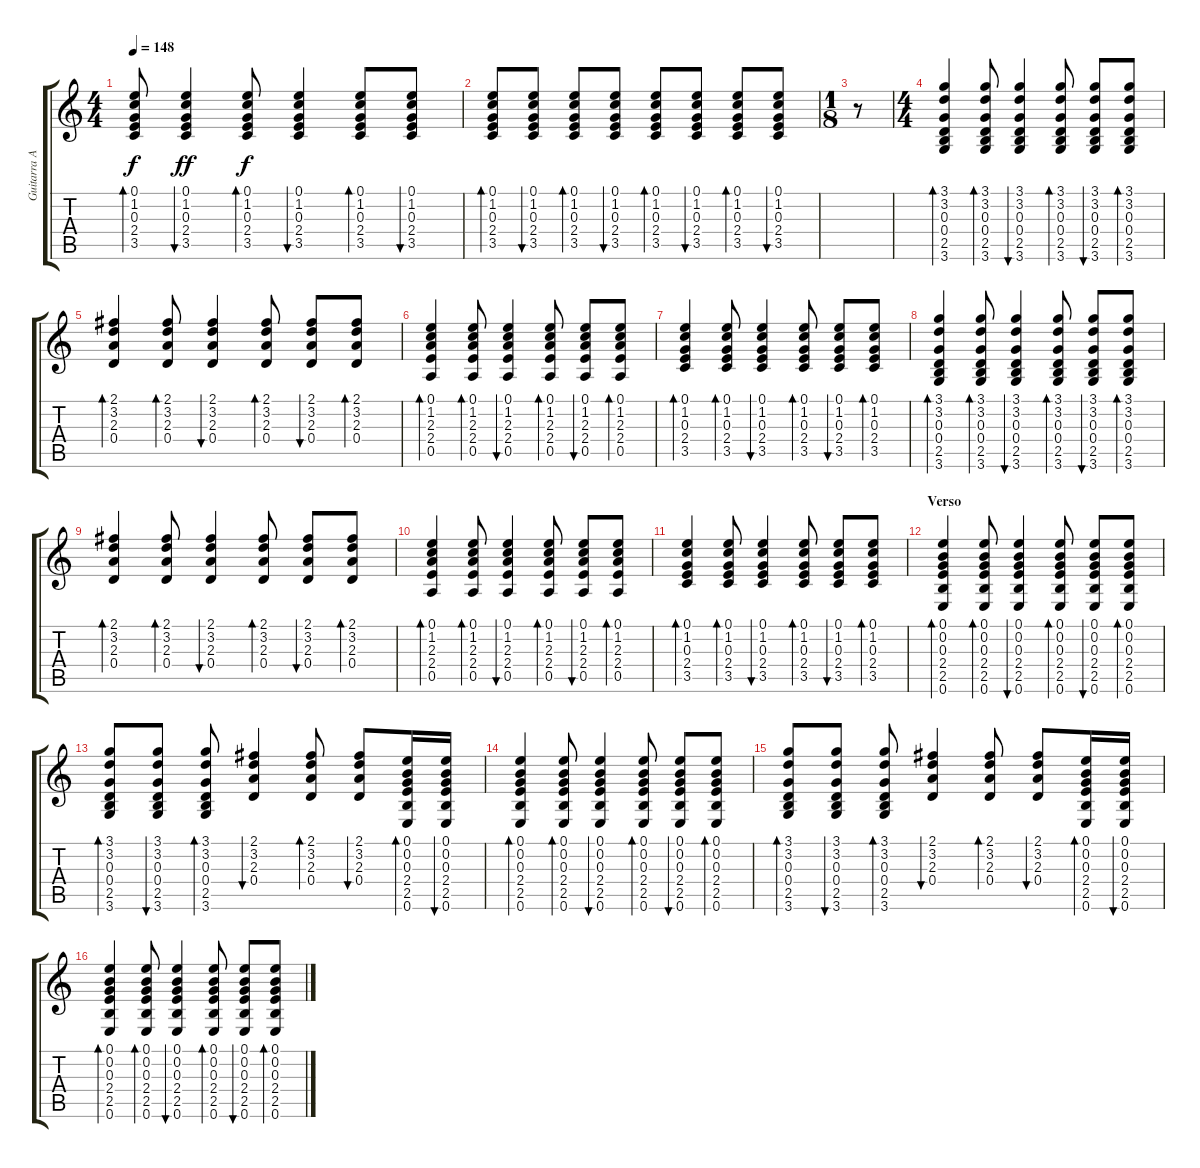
\track ("Guitarra Acústica" "Guitarra A") {instrument acousticguitarsteel}
\staff {score tabs}
\tuning (E4 B3 G3 D3 A2 E2) {hide}
\ts (4 4)
\tempo 148
\clef g2
\ks c
(0.1 1.2 0.3 2.4 3.5).8{bd 30 dy f} (0.1 1.2 0.3 2.4 3.5).4{bu 30 dy ff} (0.1 1.2 0.3 2.4 3.5).8{bd 30 dy f} (0.1 1.2 0.3 2.4 3.5).4{bu 30} (0.1 1.2 0.3 2.4 3.5).8{bd 30} (0.1 1.2 0.3 2.4 3.5).8{bu 30} |
(0.1 1.2 0.3 2.4 3.5).8{bd 30} (0.1 1.2 0.3 2.4 3.5).8{bu 30} (0.1 1.2 0.3 2.4 3.5).8{bd 30} (0.1 1.2 0.3 2.4 3.5).8{bu 30} (0.1 1.2 0.3 2.4 3.5).8{bd 30} (0.1 1.2 0.3 2.4 3.5).8{bu 30} (0.1 1.2 0.3 2.4 3.5).8{bd 30} (0.1 1.2 0.3 2.4 3.5).8{bu 30} |
\ts (1 8)
r.8 |
\ts (4 4)
(3.1 3.2 0.3 0.4 2.5 3.6).4{bd 30} (3.1 3.2 0.3 0.4 2.5 3.6).8{bd 30} (3.1 3.2 0.3 0.4 2.5 3.6).4{bu 30} (3.1 3.2 0.3 0.4 2.5 3.6).8{bd 30} (3.1 3.2 0.3 0.4 2.5 3.6).8{bu 30} (3.1 3.2 0.3 0.4 2.5 3.6).8{bd 30} |
(2.1 3.2 2.3 0.4).4{bd 30} (2.1 3.2 2.3 0.4).8{bd 30} (2.1 3.2 2.3 0.4).4{bu 30} (2.1 3.2 2.3 0.4).8{bd 30} (2.1 3.2 2.3 0.4).8{bu 30} (2.1 3.2 2.3 0.4).8{bd 30} |
(0.1 1.2 2.3 2.4 0.5).4{bd 30} (0.1 1.2 2.3 2.4 0.5).8{bd 30} (0.1 1.2 2.3 2.4 0.5).4{bu 30} (0.1 1.2 2.3 2.4 0.5).8{bd 30} (0.1 1.2 2.3 2.4 0.5).8{bu 30} (0.1 1.2 2.3 2.4 0.5).8{bd 30} |
(0.1 1.2 0.3 2.4 3.5).4{bd 30} (0.1 1.2 0.3 2.4 3.5).8{bd 30} (0.1 1.2 0.3 2.4 3.5).4{bu 30} (0.1 1.2 0.3 2.4 3.5).8{bd 30} (0.1 1.2 0.3 2.4 3.5).8{bu 30} (0.1 1.2 0.3 2.4 3.5).8{bd 30} |
(3.1 3.2 0.3 0.4 2.5 3.6).4{bd 30} (3.1 3.2 0.3 0.4 2.5 3.6).8{bd 30} (3.1 3.2 0.3 0.4 2.5 3.6).4{bu 30} (3.1 3.2 0.3 0.4 2.5 3.6).8{bd 30} (3.1 3.2 0.3 0.4 2.5 3.6).8{bu 30} (3.1 3.2 0.3 0.4 2.5 3.6).8{bd 30} |
(2.1 3.2 2.3 0.4).4{bd 30} (2.1 3.2 2.3 0.4).8{bd 30} (2.1 3.2 2.3 0.4).4{bu 30} (2.1 3.2 2.3 0.4).8{bd 30} (2.1 3.2 2.3 0.4).8{bu 30} (2.1 3.2 2.3 0.4).8{bd 30} |
(0.1 1.2 2.3 2.4 0.5).4{bd 30} (0.1 1.2 2.3 2.4 0.5).8{bd 30} (0.1 1.2 2.3 2.4 0.5).4{bu 30} (0.1 1.2 2.3 2.4 0.5).8{bd 30} (0.1 1.2 2.3 2.4 0.5).8{bu 30} (0.1 1.2 2.3 2.4 0.5).8{bd 30} |
(0.1 1.2 0.3 2.4 3.5).4{bd 30} (0.1 1.2 0.3 2.4 3.5).8{bd 30} (0.1 1.2 0.3 2.4 3.5).4{bu 30} (0.1 1.2 0.3 2.4 3.5).8{bd 30} (0.1 1.2 0.3 2.4 3.5).8{bu 30} (0.1 1.2 0.3 2.4 3.5).8{bd 30} |
\section ("" "Verso")
(0.1 0.2 0.3 2.4 2.5 0.6).4{bd 30} (0.1 0.2 0.3 2.4 2.5 0.6).8{bd 30} (0.1 0.2 0.3 2.4 2.5 0.6).4{bu 30} (0.1 0.2 0.3 2.4 2.5 0.6).8{bd 30} (0.1 0.2 0.3 2.4 2.5 0.6).8{bu 30} (0.1 0.2 0.3 2.4 2.5 0.6).8{bd 30} |
(3.1 3.2 0.3 0.4 2.5 3.6).8{bd 30} (3.1 3.2 0.3 0.4 2.5 3.6).8{bu 30} (3.1 3.2 0.3 0.4 2.5 3.6).8{bd 30} (2.1 3.2 2.3 0.4).4{bu 30} (2.1 3.2 2.3 0.4).8{bd 30} (2.1 3.2 2.3 0.4).8{bu 30} (0.1 0.2 0.3 2.4 2.5 0.6).16{bd 30} (0.1 0.2 0.3 2.4 2.5 0.6).16{bu 30} |
(0.1 0.2 0.3 2.4 2.5 0.6).4{bd 30} (0.1 0.2 0.3 2.4 2.5 0.6).8{bd 30} (0.1 0.2 0.3 2.4 2.5 0.6).4{bu 30} (0.1 0.2 0.3 2.4 2.5 0.6).8{bd 30} (0.1 0.2 0.3 2.4 2.5 0.6).8{bu 30} (0.1 0.2 0.3 2.4 2.5 0.6).8{bd 30} |
(3.1 3.2 0.3 0.4 2.5 3.6).8{bd 30} (3.1 3.2 0.3 0.4 2.5 3.6).8{bu 30} (3.1 3.2 0.3 0.4 2.5 3.6).8{bd 30} (2.1 3.2 2.3 0.4).4{bu 30} (2.1 3.2 2.3 0.4).8{bd 30} (2.1 3.2 2.3 0.4).8{bu 30} (0.1 0.2 0.3 2.4 2.5 0.6).16{bd 30} (0.1 0.2 0.3 2.4 2.5 0.6).16{bu 30} |
(0.1 0.2 0.3 2.4 2.5 0.6).4{bd 30} (0.1 0.2 0.3 2.4 2.5 0.6).8{bd 30} (0.1 0.2 0.3 2.4 2.5 0.6).4{bu 30} (0.1 0.2 0.3 2.4 2.5 0.6).8{bd 30} (0.1 0.2 0.3 2.4 2.5 0.6).8{bu 30} (0.1 0.2 0.3 2.4 2.5 0.6).8{bd 30}
